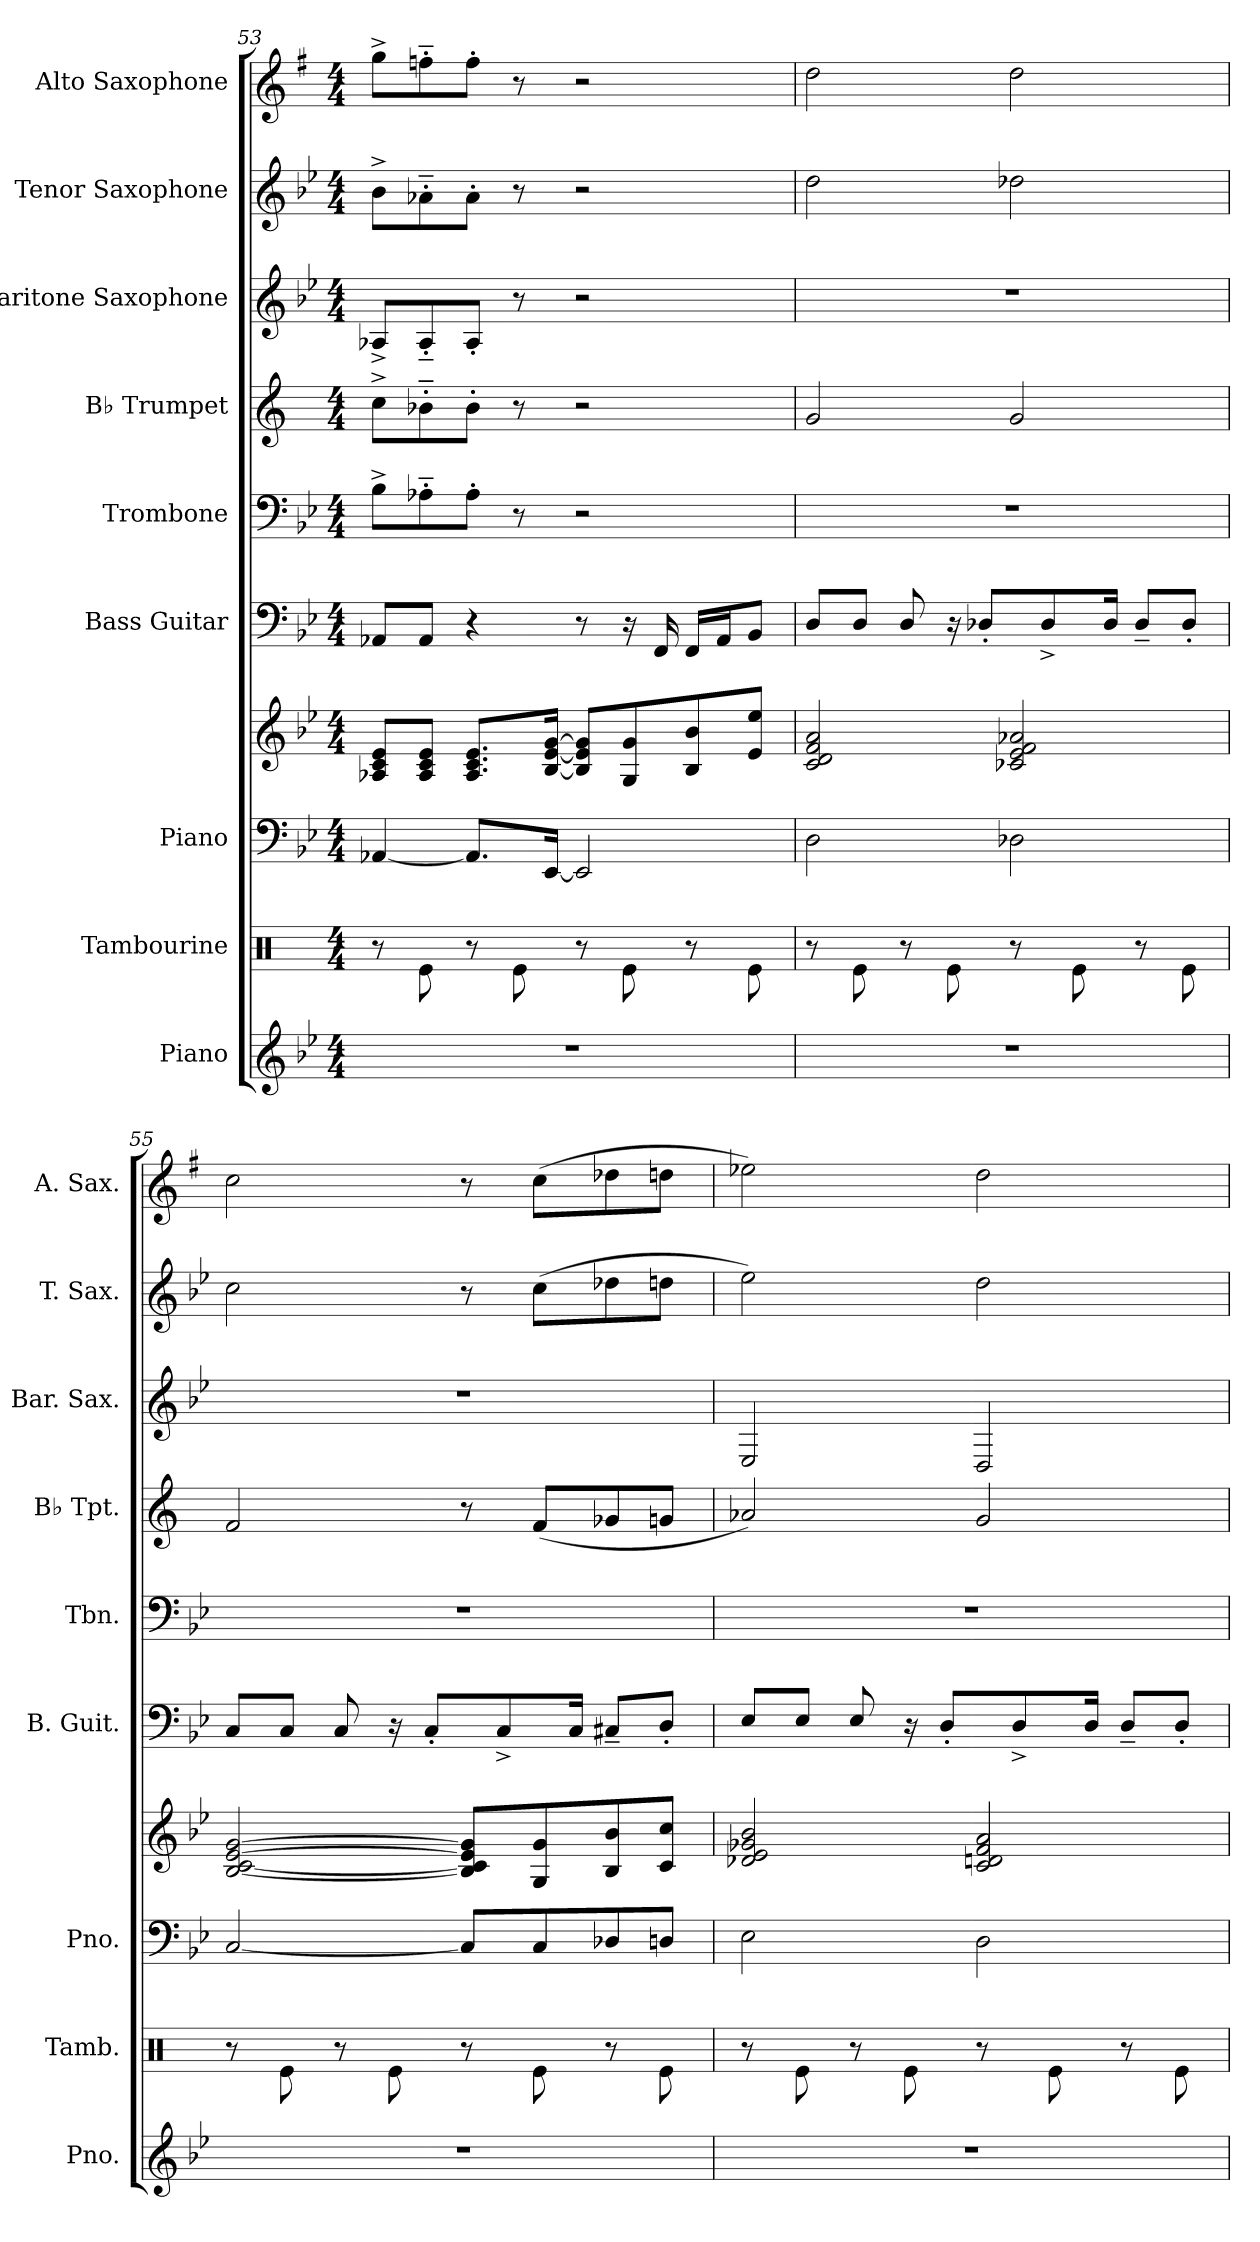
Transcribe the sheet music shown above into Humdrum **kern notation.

**kern	**kern	**kern	**kern	**kern	**kern	**kern	**kern	**kern	**kern
*part9	*part8	*part7	*part7	*part6	*part5	*part4	*part3	*part2	*part1
*staff10	*staff9	*staff8	*staff7	*staff6	*staff5	*staff4	*staff3	*staff2	*staff1
*I"Piano	*I"Tambourine	*I"Piano	*	*I"Bass Guitar	*I"Trombone	*I"B♭ Trumpet	*I"Baritone Saxophone	*I"Tenor Saxophone	*I"Alto Saxophone
*I'Pno.	*I'Tamb.	*I'Pno.	*	*I'B. Guit.	*I'Tbn.	*I'B♭ Tpt.	*I'Bar. Sax.	*I'T. Sax.	*I'A. Sax.
!!LO:PB:g=z
*clefG2	*clefX	*clefF4	*clefG2	*clefF4	*clefF4	*clefG2	*clefG2	*clefG2	*clefG2
*	*	*	*	*ITrd7c12	*	*ITrd1c2	*ITrd12c21	*ITrd8c14	*ITrd5c9
*k[b-e-]	*k[]	*k[b-e-]	*k[b-e-]	*k[b-e-]	*k[b-e-]	*k[b-e-]	*k[b-e-]	*k[b-e-]	*k[b-e-]
*M4/4	*M4/4	*M4/4	*M4/4	*M4/4	*M4/4	*M4/4	*M4/4	*M4/4	*M4/4
=53	=53	=53	=53	=53	=53	=53	=53	=53	=53
1r	8r	[4AA-X/	8A-X/ 8c/ 8e-/L	8AAA-X/L	8B-^\L	8b-^\L	8AA-X^/L	8B-^\L	8b-^\L
.	8Re\	.	8A-/ 8c/ 8e-/J	8AAA-/J	8A-X~'\	8a-X~'\	8AA-~'/	8A-X~'\	8a-X~'\
.	8r	8.AA-/L]	8.A-/ 8.c/ 8.e-/L	4r	8A-'\J	8a-'\J	8AA-'/J	8A-'\J	8a-'\J
.	8Re\	.	.	.	8r	8r	8r	8r	8r
.	.	[16EE-/Jk	[16B-/ [16e-/ [16g/Jk	.	.	.	.	.	.
.	8r	2EE-/]	8B-/] 8e-/] 8g/]L	8r	2r	2r	2r	2r	2r
.	8Re\	.	8G/ 8g/	16r	.	.	.	.	.
.	.	.	.	16FFF/	.	.	.	.	.
.	8r	.	8B-/ 8b-/	16FFF/LL	.	.	.	.	.
.	.	.	.	16AAA-/J	.	.	.	.	.
.	8Re\	.	8e-/ 8ee-/J	8BBB-/J	.	.	.	.	.
=54	=54	=54	=54	=54	=54	=54	=54	=54	=54
1r	8r	2D\	2c/ 2d/ 2f/ 2a/	8DD/L	1r	2f/	1r	2d\	2f\
.	8Re\	.	.	8DD/J	.	.	.	.	.
.	8r	.	.	8DD/	.	.	.	.	.
.	8Re\	.	.	16r	.	.	.	.	.
.	.	.	.	8DD-X'/L	.	.	.	.	.
.	8r	2D-X\	2c-X/ 2e-/ 2f/ 2a-X/	.	.	2f/	.	2d-X\	2f\
.	.	.	.	8DD-^/	.	.	.	.	.
.	8Re\	.	.	.	.	.	.	.	.
.	.	.	.	16DD-/Jk	.	.	.	.	.
.	8r	.	.	8DD-~/L	.	.	.	.	.
.	8Re\	.	.	8DD-'/J	.	.	.	.	.
=55	=55	=55	=55	=55	=55	=55	=55	=55	=55
1r	8r	[2C/	[2B-/ [2c/ [2e-/ [2g/	8CC/L	1r	2e-/	1r	2c\	2e-\
.	8Re\	.	.	8CC/J	.	.	.	.	.
.	8r	.	.	8CC/	.	.	.	.	.
.	8Re\	.	.	16r	.	.	.	.	.
.	.	.	.	8CC'/L	.	.	.	.	.
.	8r	8C/L]	8B-/] 8c/] 8e-/] 8g/]L	.	.	8r	.	8r	8r
.	.	.	.	8CC^/	.	.	.	.	.
.	8Re\	8C/	8G/ 8g/	.	.	(8e-/L	.	(8c\L	(8e-\L
.	.	.	.	16CC/Jk	.	.	.	.	.
.	8r	8D-X/	8B-/ 8b-/	8CC#X~/L	.	8f-X/	.	8d-X\	8f-X\
.	8Re\	8Dn/J	8c/ 8cc/J	8DD'/J	.	8fn/J	.	8dn\J	8fn\J
!!LO:PB:g=z
=56	=56	=56	=56	=56	=56	=56	=56	=56	=56
1r	8r	2E-\	2d-X/ 2e-/ 2g-X/ 2b-/	8EE-/L	1r	2g-X/)	2EE-/	2e-\)	2g-X\)
.	8Re\	.	.	8EE-/J	.	.	.	.	.
.	8r	.	.	8EE-/	.	.	.	.	.
.	8Re\	.	.	16r	.	.	.	.	.
.	.	.	.	8DD'/L	.	.	.	.	.
.	8r	2D\	2c/ 2dn/ 2f/ 2a/	.	.	2f/	2DD/	2d\	2f\
.	.	.	.	8DD^/	.	.	.	.	.
.	8Re\	.	.	.	.	.	.	.	.
.	.	.	.	16DD/Jk	.	.	.	.	.
.	8r	.	.	8DD~/L	.	.	.	.	.
.	8Re\	.	.	8DD'/J	.	.	.	.	.
=	=	=	=	=	=	=	=	=	=
*-	*-	*-	*-	*-	*-	*-	*-	*-	*-
